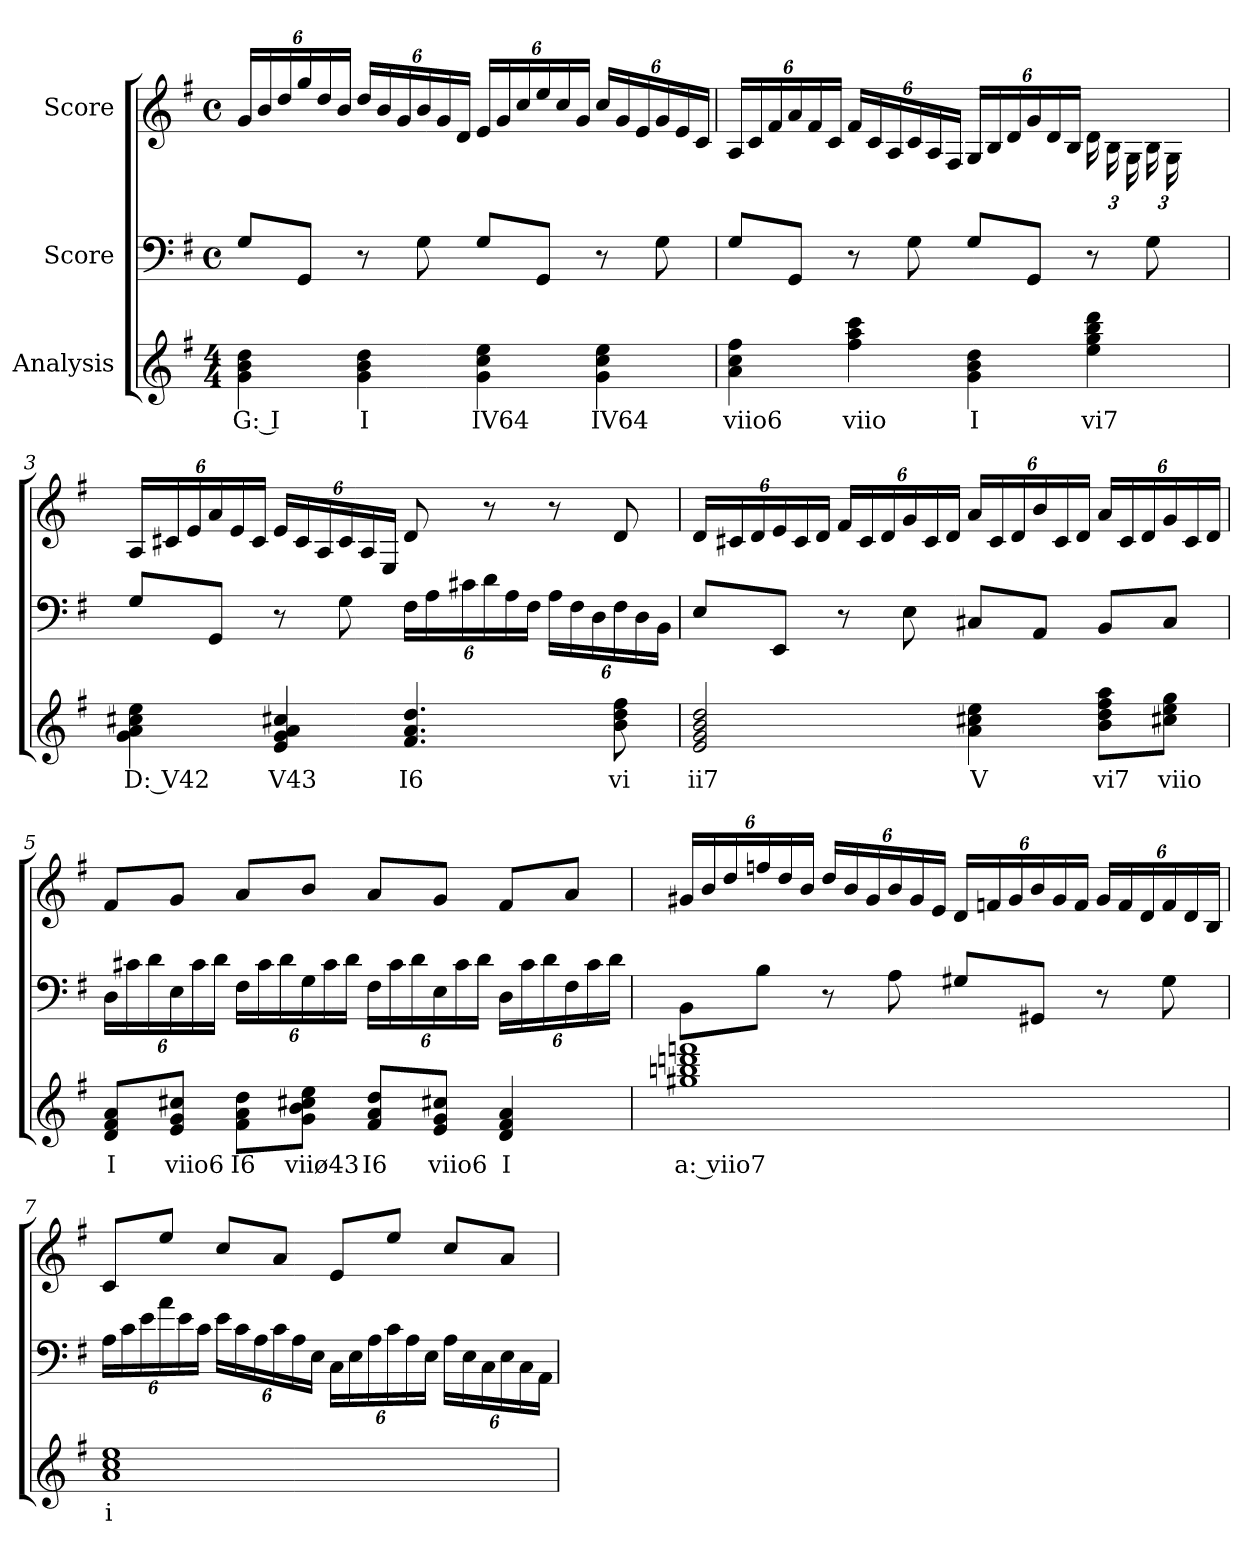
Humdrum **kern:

**kern	**text	**kern	**kern
*part3	*part3	*part2	*part1
*staff3	*staff3	*staff2	*staff1
*I"Analysis	*	*I"Score	*I"Score
*	*	*clefF4	*clefG2
*k[f#]	*	*k[f#]	*k[f#]
*M4/4	*	*M4/4	*M4/4
*	*	*met(c)	*met(c)
=1	=1	=1	=1
*	*	*	*Xbrackettup
4g 4b 4dd	G: I	8G/L	24g/LL
.	.	.	24b/
.	.	.	24dd/
.	.	8GG/J	24gg/
.	.	.	24dd/
.	.	.	24b/JJ
4g 4b 4dd	I	8r	24dd/LL
.	.	.	24b/
.	.	.	24g/
.	.	8G\	24b/
.	.	.	24g/
.	.	.	24d/JJ
4g 4cc 4ee	IV64	8G/L	24e/LL
.	.	.	24g/
.	.	.	24cc/
.	.	8GG/J	24ee/
.	.	.	24cc/
.	.	.	24g/JJ
4g 4cc 4ee	IV64	8r	24cc/LL
.	.	.	24g/
.	.	.	24e/
.	.	8G\	24g/
.	.	.	24e/
.	.	.	24c/JJ
=2	=2	=2	=2
*	*	*^	*
4a 4cc 4ff#	viio6	24%23ryy	8G/L	24A/LL
.	.	.	.	24c/
.	.	.	.	24f#/
.	.	.	8GG/J	24a/
.	.	.	.	24f#/
.	.	.	.	24c/JJ
4ff# 4aa 4ccc	viio	.	8r	24f#/LL
.	.	.	.	24c/
.	.	.	.	24A/
.	.	.	8G\	24c/
.	.	.	.	24A/
.	.	.	.	24F#/JJ
4g 4b 4dd	I	.	8G/L	24G/LL
.	.	.	.	24B/
.	.	.	.	24d/
.	.	.	8GG/J	24g/
.	.	.	.	24d/
.	.	.	.	24B/JJ
4ee 4gg 4bb 4ddd	vi7	.	8r	24d\LL
.	.	.	.	24B\
.	.	.	.	24G\
.	.	.	8G\	24B\
.	.	.	.	24G\
.	.	24E/JJ	.	24ryy
*	*	*v	*v	*
!!LO:LB:g=z
=3	=3	=3	=3
4g 4a 4cc#X 4ee	D: V42	8G/L	24A/LL
.	.	.	24c#X/
.	.	.	24e/
.	.	8GG/J	24a/
.	.	.	24e/
.	.	.	24c#/JJ
4e 4g 4a 4cc#X	V43	8r	24e/LL
.	.	.	24c#/
.	.	.	24A/
.	.	8G\	24c#/
.	.	.	24A/
.	.	.	24E/JJ
*	*	*Xbrackettup	*
4.f# 4.a 4.dd	I6	24F#\LL	8d/
.	.	24A\	.
.	.	24c#X\	.
.	.	24d\	8r
.	.	24A\	.
.	.	24F#\JJ	.
.	.	24A\LL	8r
.	.	24F#\	.
.	.	24D\	.
8b 8dd 8ff#	vi	24F#\	8d/
.	.	24D\	.
.	.	24BB\JJ	.
=4	=4	=4	=4
2e 2g 2b 2dd	ii7	8E/L	24d/LL
.	.	.	24c#X/
.	.	.	24d/
.	.	8EE/J	24e/
.	.	.	24c#/
.	.	.	24d/JJ
.	.	8r	24f#/LL
.	.	.	24c#/
.	.	.	24d/
.	.	8E\	24g/
.	.	.	24c#/
.	.	.	24d/JJ
4a 4cc#X 4ee	V	8C#X/L	24a/LL
.	.	.	24c#/
.	.	.	24d/
.	.	8AA/J	24b/
.	.	.	24c#/
.	.	.	24d/JJ
8b 8dd 8ff# 8aaL	vi7	8BB/L	24a/LL
.	.	.	24c#/
.	.	.	24d/
8cc#X 8ee 8ggJ	viio	8C#/J	24g/
.	.	.	24c#/
.	.	.	24d/JJ
!!LO:LB:g=z
=5	=5	=5	=5
8d 8f# 8aL	I	24D\LL	8f#/L
.	.	24c#X\	.
.	.	24d\	.
8e 8g 8cc#XJ	viio6	24E\	8g/J
.	.	24c#\	.
.	.	24d\JJ	.
8f# 8a 8ddL	I6	24F#\LL	8a/L
.	.	24c#\	.
.	.	24d\	.
8g 8b 8cc#X 8eeJ	viiø43	24G\	8b/J
.	.	24c#\	.
.	.	24d\JJ	.
8f# 8a 8ddL	I6	24F#\LL	8a/L
.	.	24c#\	.
.	.	24d\	.
8e 8g 8cc#XJ	viio6	24E\	8g/J
.	.	24c#\	.
.	.	24d\JJ	.
4d 4f# 4a	I	24D\LL	8f#/L
.	.	24c#\	.
.	.	24d\	.
.	.	24F#\	8a/J
.	.	24c#\	.
.	.	24d\JJ	.
=6	=6	=6	=6
1gg#X 1bbn 1dddn 1fffn	a: viio7	8BB\L	24g#X/LL
.	.	.	24b/
.	.	.	24dd/
.	.	8B\J	24ffn/
.	.	.	24dd/
.	.	.	24b/JJ
.	.	8r	24dd/LL
.	.	.	24b/
.	.	.	24g#/
.	.	8A\	24b/
.	.	.	24g#/
.	.	.	24e/JJ
.	.	8G#X/L	24d/LL
.	.	.	24fn/
.	.	.	24g#/
.	.	8GG#X/J	24b/
.	.	.	24g#/
.	.	.	24f/JJ
.	.	8r	24g#/LL
.	.	.	24f/
.	.	.	24d/
.	.	8G#\	24f/
.	.	.	24d/
.	.	.	24B/JJ
!!LO:LB:g=z
=7	=7	=7	=7
1a 1cc 1ee	i	24A\LL	8c/L
.	.	24c\	.
.	.	24e\	.
.	.	24a\	8ee/J
.	.	24e\	.
.	.	24c\JJ	.
.	.	24e\LL	8cc/L
.	.	24c\	.
.	.	24A\	.
.	.	24c\	8a/J
.	.	24A\	.
.	.	24E\JJ	.
.	.	24C\LL	8e/L
.	.	24E\	.
.	.	24A\	.
.	.	24c\	8ee/J
.	.	24A\	.
.	.	24E\JJ	.
.	.	24A\LL	8cc/L
.	.	24E\	.
.	.	24C\	.
.	.	24E\	8a/J
.	.	24C\	.
.	.	24AA\JJ	.
=	=	=	=
*-	*-	*-	*-
